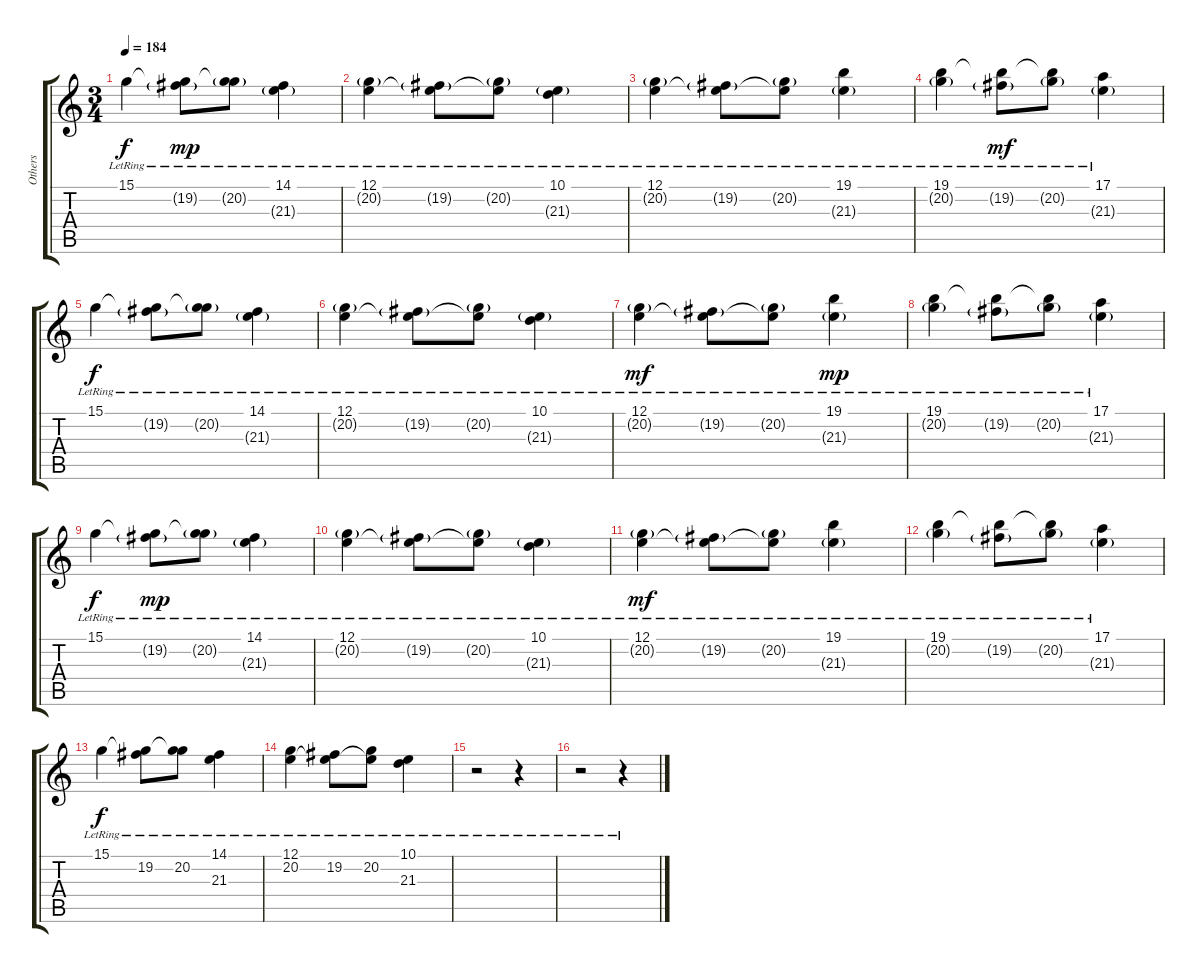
\track ("Others" "Others") {instrument acousticgrandpiano}
\staff {score tabs}
\tuning (E4 B3 G3 D3 A2 E2) {hide}
\ts (3 4)
\tempo 184
\clef g2
\ks c
15.1{lr}.4{dy f} (15.1{t} 19.2{g lr}).8{dy mp} (15.1{t} 20.2{g lr}).8 (14.1{lr} 21.3{g lr}).4 |
(12.1{lr} 20.2{g lr}).4 (12.1{t} 19.2{g lr}).8 (12.1{t} 20.2{g lr}).8 (10.1{lr} 21.3{g lr}).4 |
(12.1{lr} 20.2{g lr}).4 (12.1{t} 19.2{g lr}).8 (12.1{t} 20.2{g lr}).8 (19.1{lr} 21.3{g lr}).4 |
(19.1{lr} 20.2{g lr}).4 (19.1{t} 19.2{g lr}).8{dy mf} (19.1{t} 20.2{g lr}).8 (17.1{lr} 21.3{g lr}).4 |
15.1{lr}.4{dy f} (15.1{t} 19.2{g lr}).8 (15.1{t} 20.2{g lr}).8 (14.1{lr} 21.3{g lr}).4 |
(12.1{lr} 20.2{g lr}).4 (12.1{t} 19.2{g lr}).8 (12.1{t} 20.2{g lr}).8 (10.1{lr} 21.3{g lr}).4 |
(12.1{lr} 20.2{g lr}).4{dy mf} (12.1{t} 19.2{g lr}).8 (12.1{t} 20.2{g lr}).8 (19.1{lr} 21.3{g lr}).4{dy mp} |
(19.1{lr} 20.2{g lr}).4 (19.1{t} 19.2{g lr}).8 (19.1{t} 20.2{g lr}).8 (17.1{lr} 21.3{g lr}).4 |
15.1{lr}.4{dy f} (15.1{t} 19.2{g lr}).8{dy mp} (15.1{t} 20.2{g lr}).8 (14.1{lr} 21.3{g lr}).4 |
(12.1{lr} 20.2{g lr}).4 (12.1{t} 19.2{g lr}).8 (12.1{t} 20.2{g lr}).8 (10.1{lr} 21.3{g lr}).4 |
(12.1{lr} 20.2{g lr}).4{dy mf} (12.1{t} 19.2{g lr}).8 (12.1{t} 20.2{g lr}).8 (19.1{lr} 21.3{g lr}).4 |
(19.1{lr} 20.2{g lr}).4 (19.1{t} 19.2{g lr}).8 (19.1{t} 20.2{g lr}).8 (17.1{lr} 21.3{g lr}).4 |
15.1{lr}.4{dy f} (15.1{t} 19.2{lr}).8 (15.1{t} 20.2{lr}).8 (14.1{lr} 21.3{lr}).4 |
(12.1{lr} 20.2{lr}).4 (12.1{t} 19.2{lr}).8 (12.1{t} 20.2{lr}).8 (10.1{lr} 21.3{lr}).4 |
r.2 r.4 |
r.2 r.4
